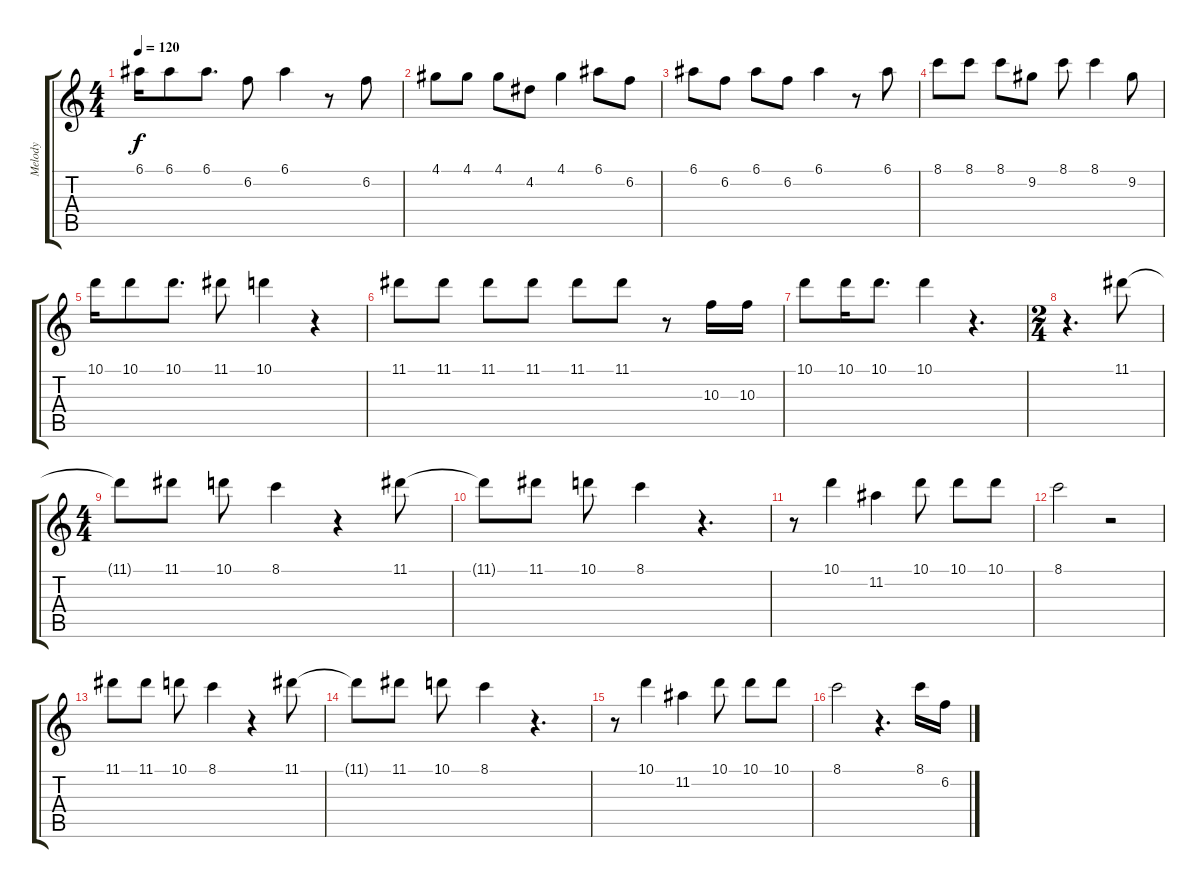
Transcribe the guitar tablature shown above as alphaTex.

\track ("Melody" "Melody") {instrument acousticguitarnylon}
\staff {score tabs}
\tuning (E4 B3 G3 D3 A2 E2) {hide}
\ts (4 4)
\tempo 120
\clef g2
\ks c
6.1.16{dy f} 6.1.8 6.1.8{d} 6.2.8 6.1.4 r.8 6.2.8 |
4.1.8 4.1.8 4.1.8 4.2.8 4.1.4 6.1.8 6.2.8 |
6.1.8 6.2.8 6.1.8 6.2.8 6.1.4 r.8 6.1.8 |
8.1.8 8.1.8 8.1.8 9.2.8 8.1.8 8.1.4 9.2.8 |
10.1.16 10.1.8 10.1.8{d} 11.1.8 10.1.4 r.4 |
11.1.8 11.1.8 11.1.8 11.1.8 11.1.8 11.1.8 r.8 10.3.16 10.3.16 |
10.1.8 10.1.16 10.1.8{d} 10.1.4 r.4{d} |
\ts (2 4)
r.4{d} 11.1.8 |
\ts (4 4)
11.1{t}.8 11.1.8 10.1.8 8.1.4 r.4 11.1.8 |
11.1{t}.8 11.1.8 10.1.8 8.1.4 r.4{d} |
r.8 10.1.4 11.2.4 10.1.8 10.1.8 10.1.8 |
8.1.2 r.2 |
11.1.8 11.1.8 10.1.8 8.1.4 r.4 11.1.8 |
11.1{t}.8 11.1.8 10.1.8 8.1.4 r.4{d} |
r.8 10.1.4 11.2.4 10.1.8 10.1.8 10.1.8 |
8.1.2 r.4{d} 8.1.16 6.2.16
